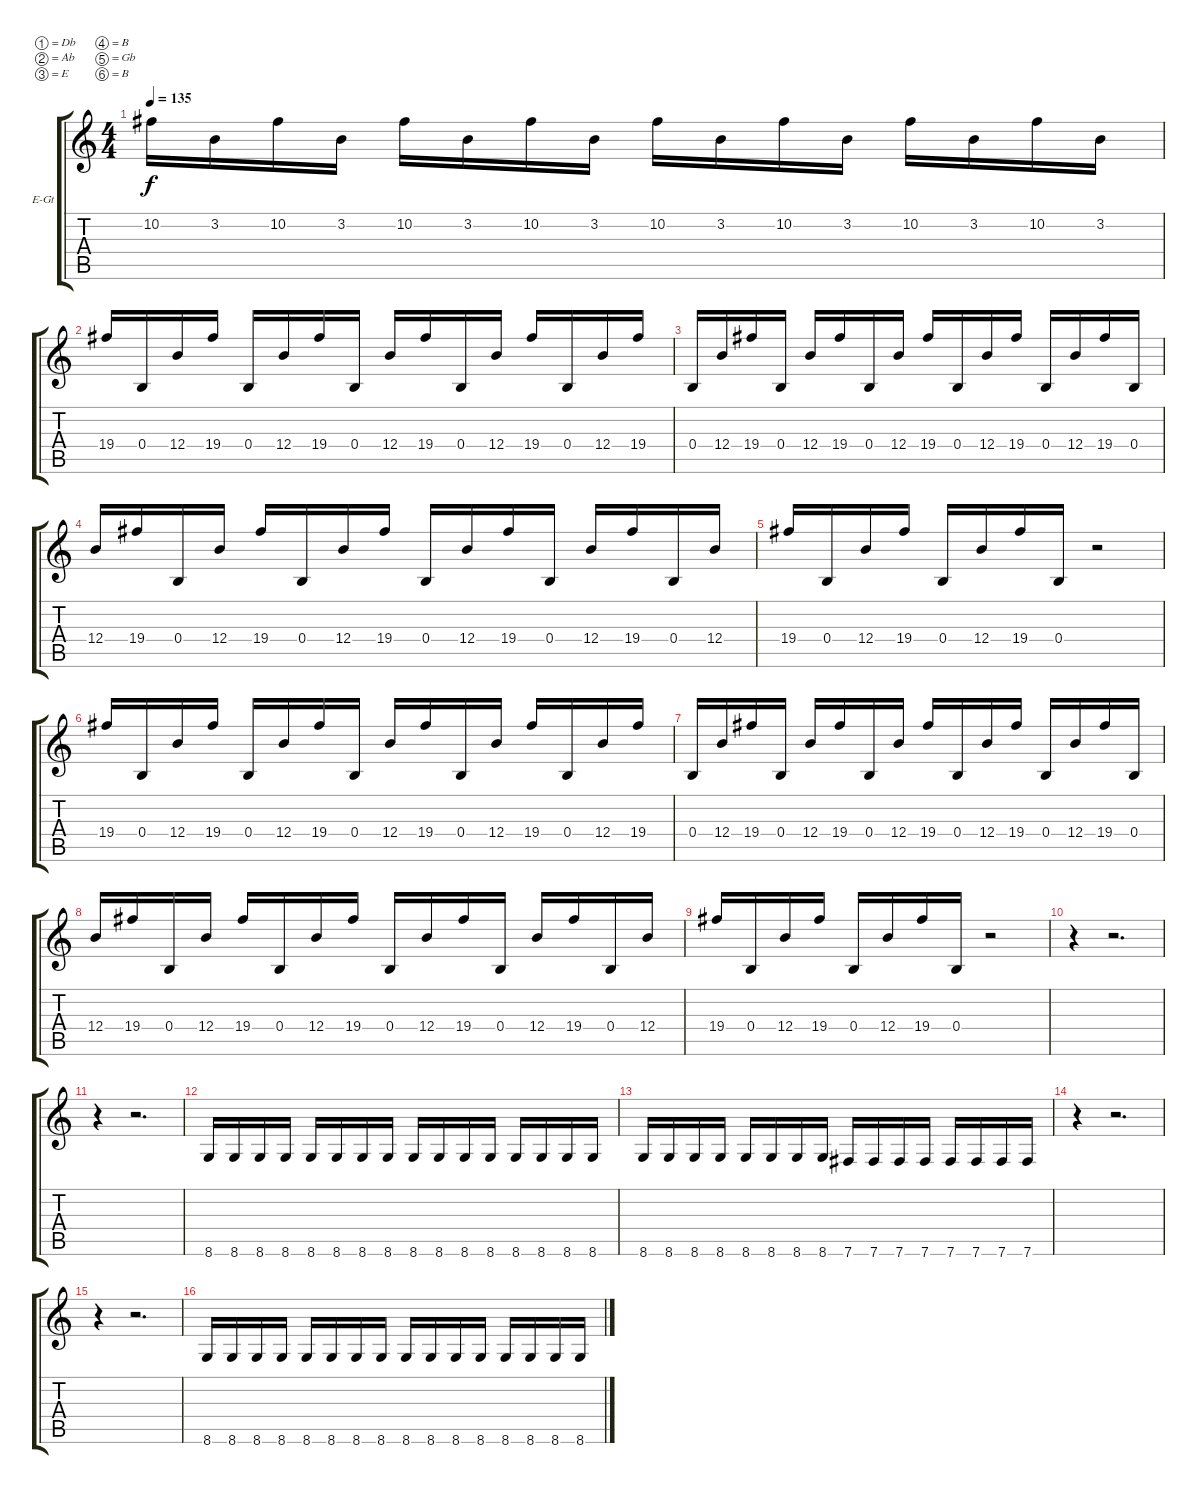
\bracketExtendMode groupsimilarinstruments
\firstSystemTrackNameOrientation horizontal
\otherSystemsTrackNameOrientation horizontal
\track ("harmonic" "E-Gt") {instrument distortionguitar}
\staff {score tabs}
\tuning (Db4 Ab3 E3 B2 Gb2 B1)
\ts (4 4)
\tempo 135
\clef g2
\ks c
10.2.16{dy f} 3.2.16 10.2.16 3.2.16 10.2.16 3.2.16 10.2.16 3.2.16 10.2.16 3.2.16 10.2.16 3.2.16 10.2.16 3.2.16 10.2.16 3.2.16 |
19.4.16 0.4.16 12.4.16 19.4.16 0.4.16 12.4.16 19.4.16 0.4.16 12.4.16 19.4.16 0.4.16 12.4.16 19.4.16 0.4.16 12.4.16 19.4.16 |
0.4.16 12.4.16 19.4.16 0.4.16 12.4.16 19.4.16 0.4.16 12.4.16 19.4.16 0.4.16 12.4.16 19.4.16 0.4.16 12.4.16 19.4.16 0.4.16 |
12.4.16 19.4.16 0.4.16 12.4.16 19.4.16 0.4.16 12.4.16 19.4.16 0.4.16 12.4.16 19.4.16 0.4.16 12.4.16 19.4.16 0.4.16 12.4.16 |
19.4.16 0.4.16 12.4.16 19.4.16 0.4.16 12.4.16 19.4.16 0.4.16 r.2 |
19.4.16 0.4.16 12.4.16 19.4.16 0.4.16 12.4.16 19.4.16 0.4.16 12.4.16 19.4.16 0.4.16 12.4.16 19.4.16 0.4.16 12.4.16 19.4.16 |
0.4.16 12.4.16 19.4.16 0.4.16 12.4.16 19.4.16 0.4.16 12.4.16 19.4.16 0.4.16 12.4.16 19.4.16 0.4.16 12.4.16 19.4.16 0.4.16 |
12.4.16 19.4.16 0.4.16 12.4.16 19.4.16 0.4.16 12.4.16 19.4.16 0.4.16 12.4.16 19.4.16 0.4.16 12.4.16 19.4.16 0.4.16 12.4.16 |
19.4.16 0.4.16 12.4.16 19.4.16 0.4.16 12.4.16 19.4.16 0.4.16 r.2 |
r.4 r.2{d} |
r.4 r.2{d} |
8.6.16 8.6.16 8.6.16 8.6.16 8.6.16 8.6.16 8.6.16 8.6.16 8.6.16 8.6.16 8.6.16 8.6.16 8.6.16 8.6.16 8.6.16 8.6.16 |
8.6.16 8.6.16 8.6.16 8.6.16 8.6.16 8.6.16 8.6.16 8.6.16 7.6.16 7.6.16 7.6.16 7.6.16 7.6.16 7.6.16 7.6.16 7.6.16 |
r.4 r.2{d} |
r.4 r.2{d} |
8.6.16 8.6.16 8.6.16 8.6.16 8.6.16 8.6.16 8.6.16 8.6.16 8.6.16 8.6.16 8.6.16 8.6.16 8.6.16 8.6.16 8.6.16 8.6.16
